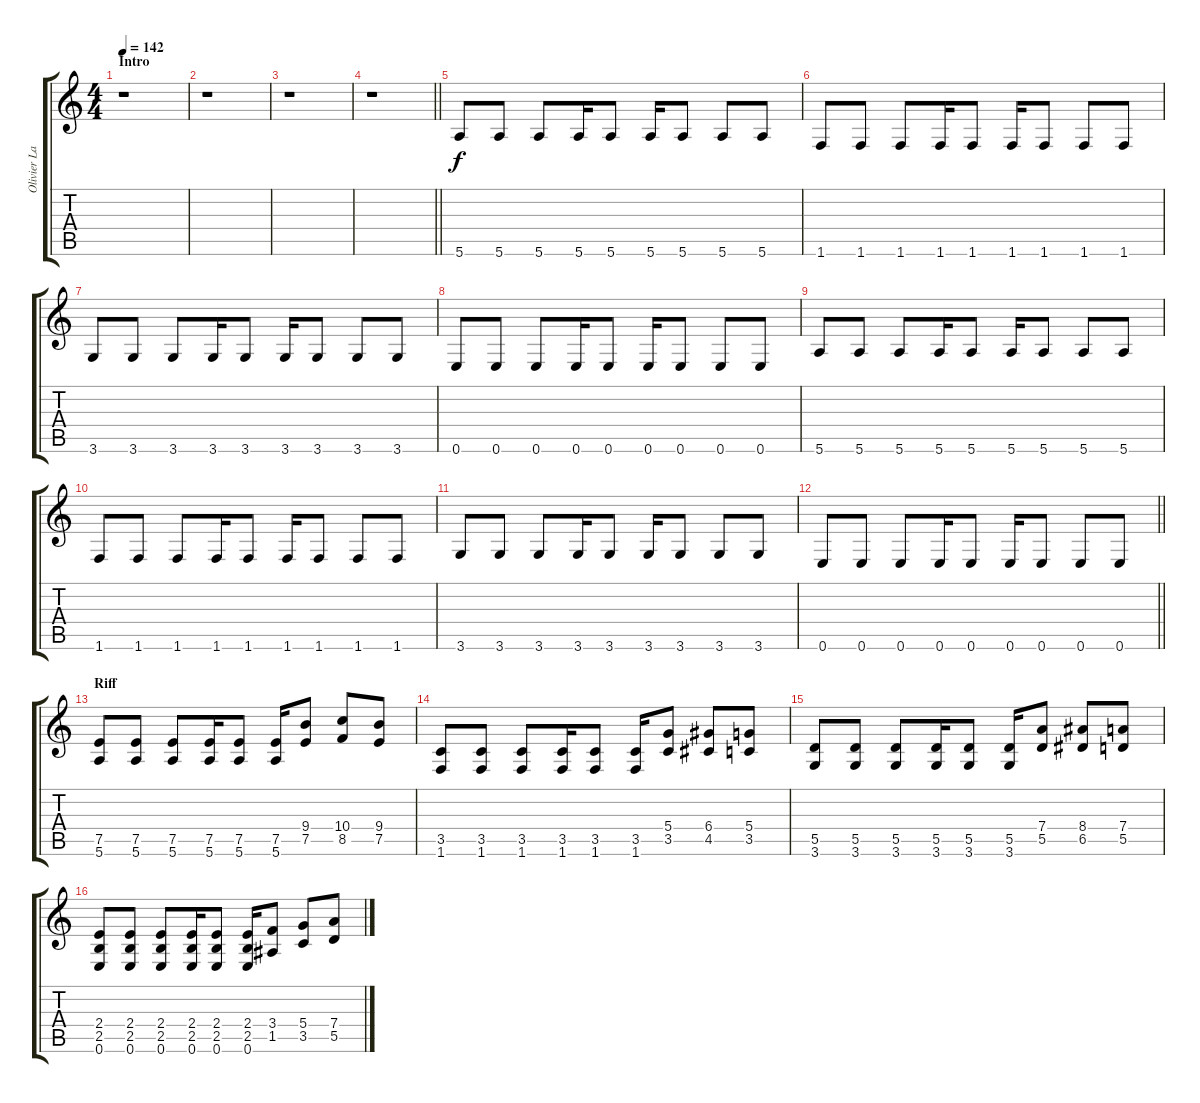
\track ("Olivier Lavoie" "Olivier La") {instrument overdrivenguitar}
\staff {score tabs}
\tuning (E4 B3 G3 D3 A2 E2) {hide}
\ts (4 4)
\section ("" "Intro")
\tempo 142
\clef g2
\ks c
r.1{dy f instrument overdrivenguitar} |
r.1 |
r.1 |
\barLineRight lightlight
r.1 |
5.6.8{volume 15 instrument electricguitarmuted} 5.6.8 5.6.8 5.6.16 5.6.8 5.6.16 5.6.8 5.6.8 5.6.8 |
1.6.8 1.6.8 1.6.8 1.6.16 1.6.8 1.6.16 1.6.8 1.6.8 1.6.8 |
3.6.8 3.6.8 3.6.8 3.6.16 3.6.8 3.6.16 3.6.8 3.6.8 3.6.8 |
0.6.8 0.6.8 0.6.8 0.6.16 0.6.8 0.6.16 0.6.8 0.6.8 0.6.8 |
5.6.8 5.6.8 5.6.8 5.6.16 5.6.8 5.6.16 5.6.8 5.6.8 5.6.8 |
1.6.8 1.6.8 1.6.8 1.6.16 1.6.8 1.6.16 1.6.8 1.6.8 1.6.8 |
3.6.8 3.6.8 3.6.8 3.6.16 3.6.8 3.6.16 3.6.8 3.6.8 3.6.8 |
\barLineRight lightlight
0.6.8 0.6.8 0.6.8 0.6.16 0.6.8 0.6.16 0.6.8 0.6.8 0.6.8 |
\section ("" "Riff")
(7.5 5.6).8{volume 13 instrument overdrivenguitar} (7.5 5.6).8 (7.5 5.6).8 (7.5 5.6).16 (7.5 5.6).8 (7.5 5.6).16 (9.4 7.5).8 (10.4 8.5).8 (9.4 7.5).8 |
(3.5 1.6).8 (3.5 1.6).8 (3.5 1.6).8 (3.5 1.6).16 (3.5 1.6).8 (3.5 1.6).16 (5.4 3.5).8 (6.4 4.5).8 (5.4 3.5).8 |
(5.5 3.6).8 (5.5 3.6).8 (5.5 3.6).8 (5.5 3.6).16 (5.5 3.6).8 (5.5 3.6).16 (7.4 5.5).8 (8.4 6.5).8 (7.4 5.5).8 |
(2.4 2.5 0.6).8 (2.4 2.5 0.6).8 (2.4 2.5 0.6).8 (2.4 2.5 0.6).16 (2.4 2.5 0.6).8 (2.4 2.5 0.6).16 (3.4 1.5).8 (5.4 3.5).8 (7.4 5.5).8
